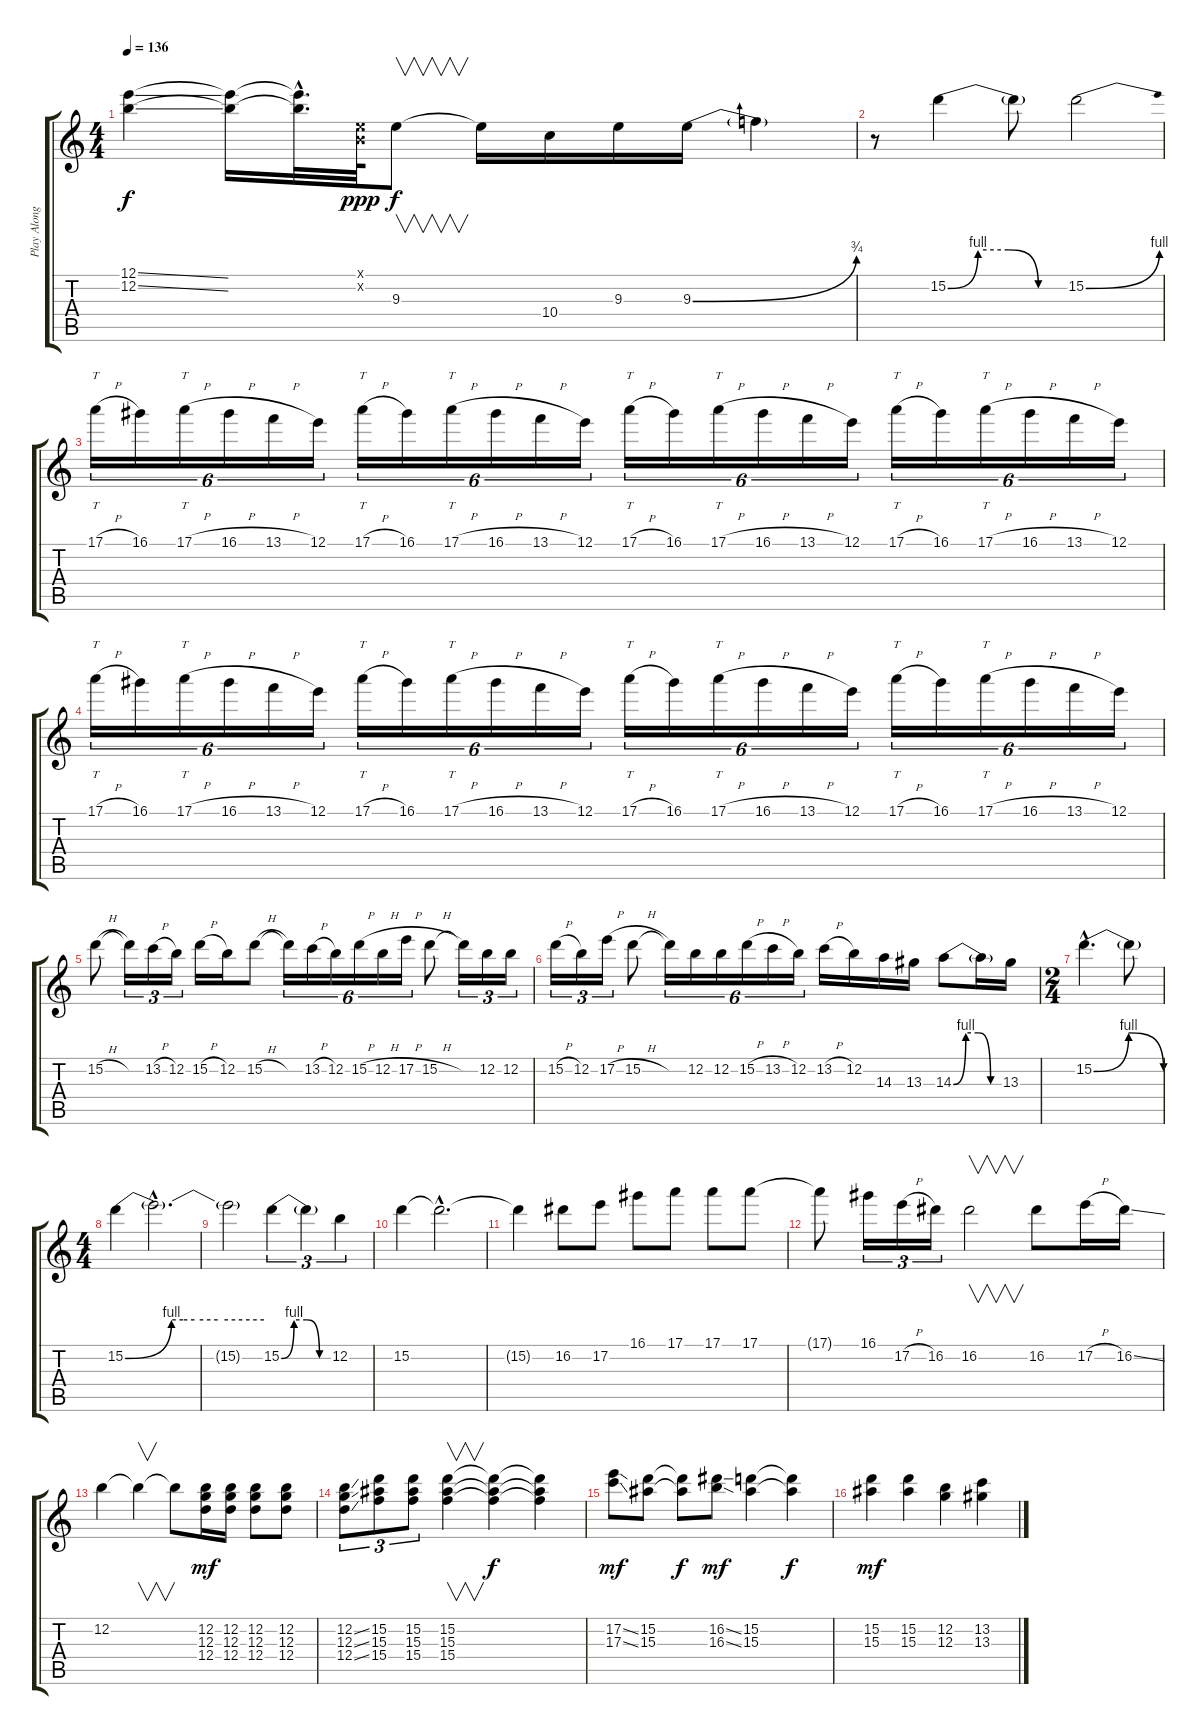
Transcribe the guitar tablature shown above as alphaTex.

\track ("Play Along" "Play Along") {instrument distortionguitar}
\staff {score tabs}
\tuning (E4 B3 G3 D3 A2 E2) {hide}
\ts (4 4)
\tempo 136
\clef g2
\ks c
(12.1{ss} 12.2{ss}).4{dy f} (12.1{t} 12.2{t}).16 (12.1{hac t} 12.2{hac t}).32{d} (0.1{x} 0.2{x}).64{dy ppp} 9.3.8{v dy f} 9.3{t}.16 10.4.16 9.3.16 9.3{be (bend 0 0 60 3)}.16 9.3{t}.4 |
r.8 15.2{be (custom 0 0 15 4 30 4 45 0 60 0)}.4 15.2{t}.8 15.2{be (bend 0 0 60 4)}.2 |
17.1{h}.16{tt tu (6 4)} 16.1.16{tu (6 4)} 17.1{h}.16{tt tu (6 4)} 16.1{h}.16{tu (6 4)} 13.1{h}.16{tu (6 4)} 12.1.16{tu (6 4)} 17.1{h}.16{tt tu (6 4)} 16.1.16{tu (6 4)} 17.1{h}.16{tt tu (6 4)} 16.1{h}.16{tu (6 4)} 13.1{h}.16{tu (6 4)} 12.1.16{tu (6 4)} 17.1{h}.16{tt tu (6 4)} 16.1.16{tu (6 4)} 17.1{h}.16{tt tu (6 4)} 16.1{h}.16{tu (6 4)} 13.1{h}.16{tu (6 4)} 12.1.16{tu (6 4)} 17.1{h}.16{tt tu (6 4)} 16.1.16{tu (6 4)} 17.1{h}.16{tt tu (6 4)} 16.1{h}.16{tu (6 4)} 13.1{h}.16{tu (6 4)} 12.1.16{tu (6 4)} |
17.1{h}.16{tt tu (6 4)} 16.1.16{tu (6 4)} 17.1{h}.16{tt tu (6 4)} 16.1{h}.16{tu (6 4)} 13.1{h}.16{tu (6 4)} 12.1.16{tu (6 4)} 17.1{h}.16{tt tu (6 4)} 16.1.16{tu (6 4)} 17.1{h}.16{tt tu (6 4)} 16.1{h}.16{tu (6 4)} 13.1{h}.16{tu (6 4)} 12.1.16{tu (6 4)} 17.1{h}.16{tt tu (6 4)} 16.1.16{tu (6 4)} 17.1{h}.16{tt tu (6 4)} 16.1{h}.16{tu (6 4)} 13.1{h}.16{tu (6 4)} 12.1.16{tu (6 4)} 17.1{h}.16{tt tu (6 4)} 16.1.16{tu (6 4)} 17.1{h}.16{tt tu (6 4)} 16.1{h}.16{tu (6 4)} 13.1{h}.16{tu (6 4)} 12.1.16{tu (6 4)} |
15.2{h}.8 15.2{t}.16{tu (3 2)} 13.2{h}.16{tu (3 2)} 12.2.16{tu (3 2)} 15.2{h}.16 12.2.16 15.2{h}.8 15.2{t}.16{tu (6 4)} 13.2{h}.16{tu (6 4)} 12.2.16{tu (6 4)} 15.2{h}.16{tu (6 4)} 12.2{h}.16{tu (6 4)} 17.2{h}.16{tu (6 4)} 15.2{h}.8 15.2{t}.16{tu (3 2)} 12.2.16{tu (3 2)} 12.2.16{tu (3 2)} |
15.2{h}.16{tu (3 2)} 12.2.16{tu (3 2)} 17.2{h}.16{tu (3 2)} 15.2{h}.8 15.2{t}.16{tu (6 4)} 12.2.16{tu (6 4)} 12.2.16{tu (6 4)} 15.2{h}.16{tu (6 4)} 13.2{h}.16{tu (6 4)} 12.2.16{tu (6 4)} 13.2{h}.16 12.2.16 14.3.16 13.3.16 14.3{be (custom 0 0 15 4 30 4 45 0 60 0)}.8 14.3{t}.16 13.3.16 |
\ts (2 4)
15.2{be (bendrelease 0 0 10 4 45 4 60 0) hac}.4{d} 15.2{t}.8 |
\ts (4 4)
15.2{be (custom 0 0 20 4 25 4 30 4 40 4 60 4)}.4 15.2{hac t}.2{d} |
15.2{t}.2 15.2{be (custom 0 0 15 4 30 4 45 0 60 0)}.4{tu (3 2)} 15.2{t}.4{tu (3 2)} 12.2.4{tu (3 2)} |
15.2.4 15.2{hac t}.2{d} |
15.2{t}.4 16.2.8 17.2.8 16.1.8 17.1.8 17.1.8 17.1.8 |
17.1{t}.8 16.1.16{tu (3 2)} 17.2{h}.16{tu (3 2)} 16.2.16{tu (3 2)} 16.2.2{v} 16.2.8 17.2{h}.16 16.2{ss}.16 |
12.2.4 12.2{t}.4{v} 12.2{t}.8 (12.2 12.3 12.4).16{dy mf} (12.2 12.3 12.4).16 (12.2 12.3 12.4).8 (12.2 12.3 12.4).8 |
(12.2{ss} 12.3{ss} 12.4{ss}).8{tu (3 2)} (15.2 15.3 15.4).8{tu (3 2)} (15.2 15.3 15.4).8{tu (3 2)} (15.2 15.3 15.4).4{v} (15.2{t} 15.3{t} 15.4{t}).4{dy f} (15.2{t} 15.3{t} 15.4{t}).4 |
(17.2{ss} 17.3{ss}).8{dy mf} (15.2 15.3).8 (15.2{t} 15.3{t}).8{dy f} (16.2{ss} 16.3{ss}).8{dy mf} (15.2 15.3).4 (15.2{t} 15.3{t}).4{dy f} |
(15.2 15.3).4{dy mf} (15.2 15.3).4 (12.2 12.3).4 (13.2 13.3).4
